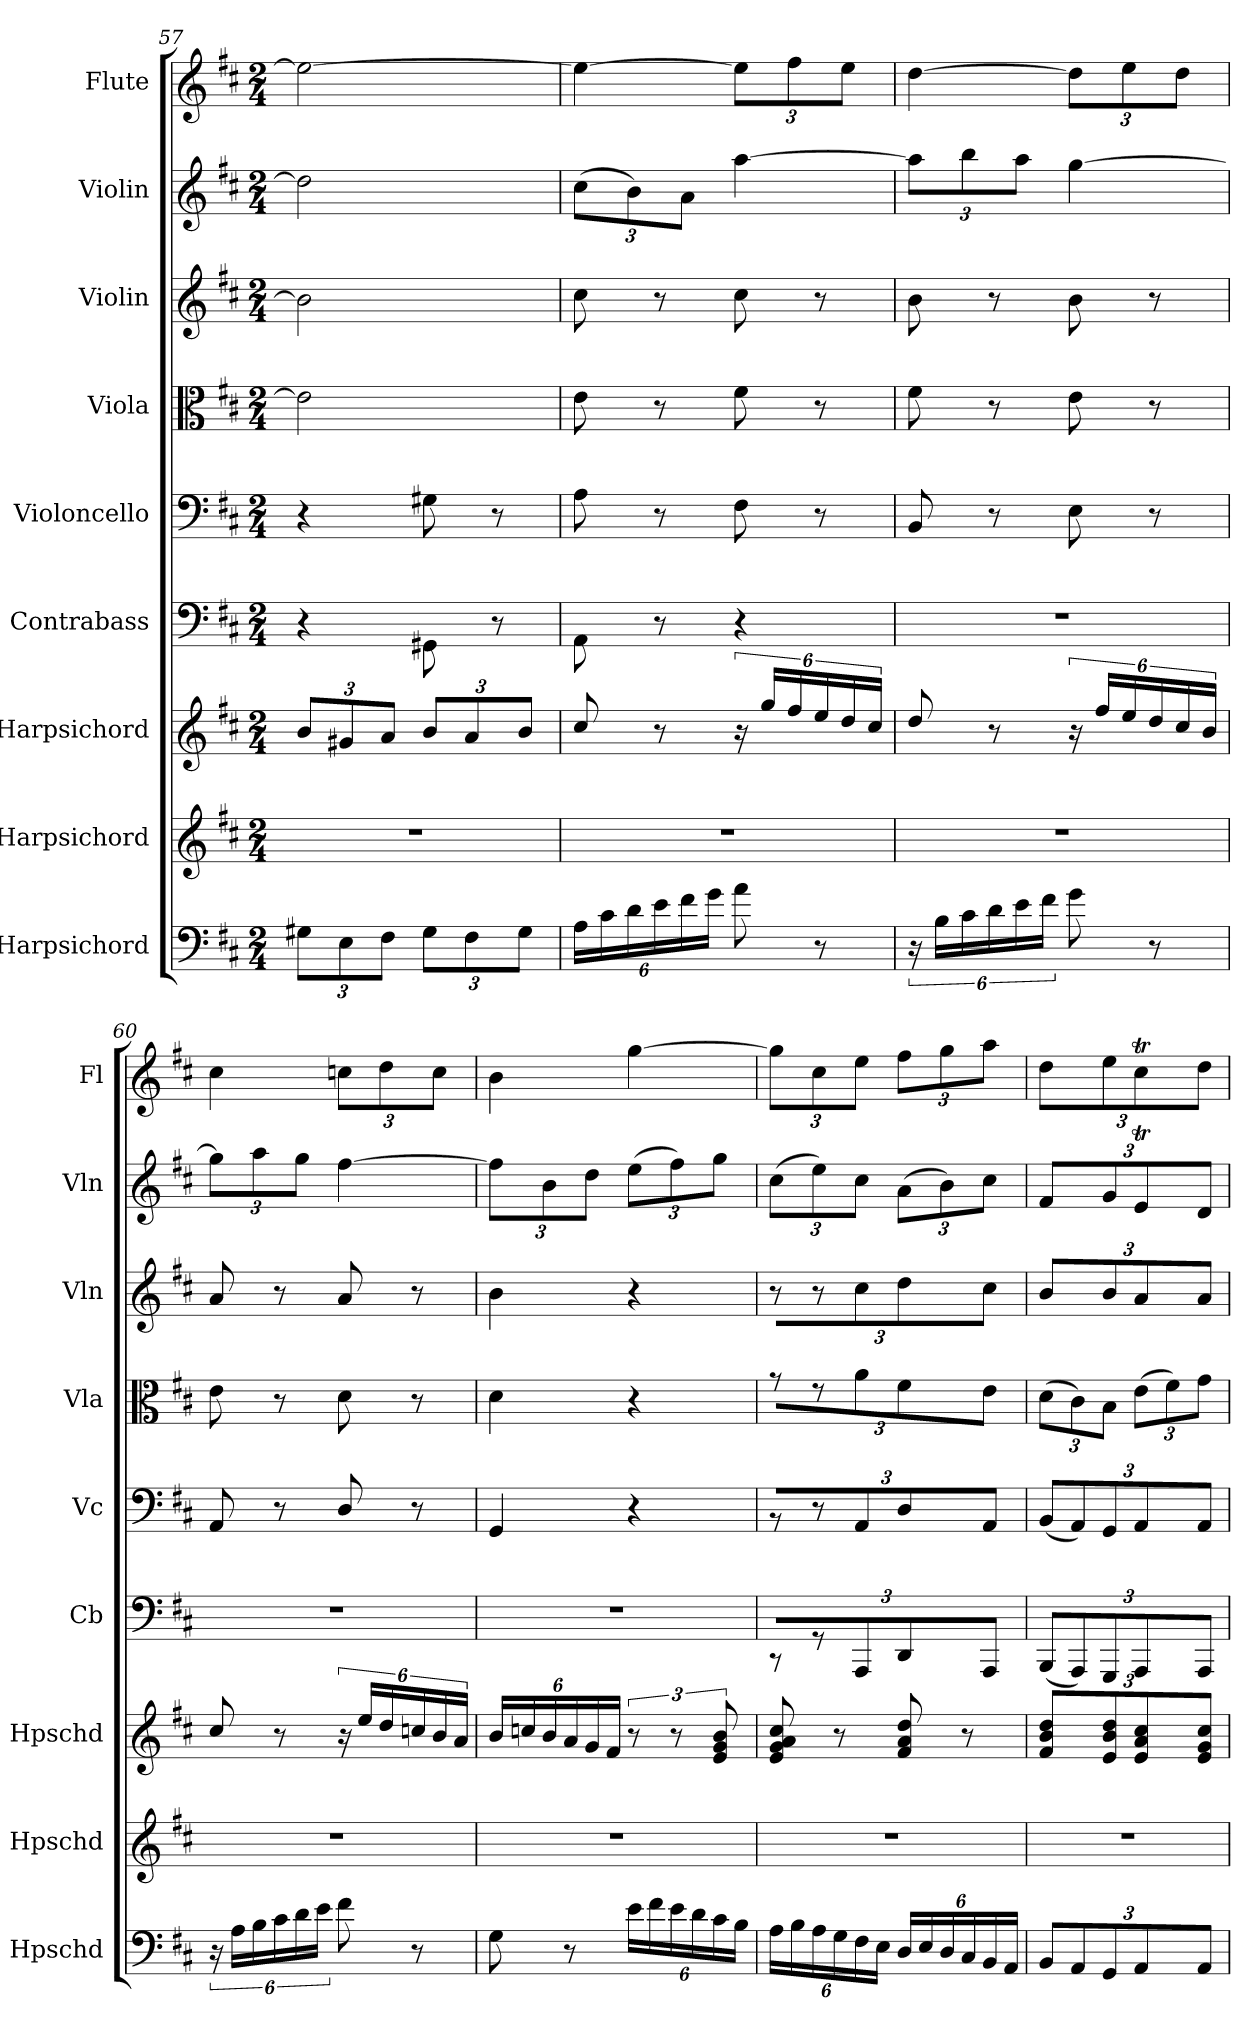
**kern	**kern	**kern	**kern	**kern	**kern	**kern	**kern	**kern
*part9	*part8	*part7	*part6	*part5	*part4	*part3	*part2	*part1
*staff9	*staff8	*staff7	*staff6	*staff5	*staff4	*staff3	*staff2	*staff1
*I"Harpsichord	*I"Harpsichord	*I"Harpsichord	*I"Contrabass	*I"Violoncello	*I"Viola	*I"Violin	*I"Violin	*I"Flute
*I'Hpschd	*I'Hpschd	*I'Hpschd	*I'Cb	*I'Vc	*I'Vla	*I'Vln	*I'Vln	*I'Fl
*clefF4	*clefG2	*clefG2	*clefF4	*clefF4	*clefC3	*clefG2	*clefG2	*clefG2
*k[f#c#]	*k[f#c#]	*k[f#c#]	*k[f#c#]	*k[f#c#]	*k[f#c#]	*k[f#c#]	*k[f#c#]	*k[f#c#]
*D:	*D:	*D:	*D:	*D:	*D:	*D:	*D:	*D:
*M2/4	*M2/4	*M2/4	*M2/4	*M2/4	*M2/4	*M2/4	*M2/4	*M2/4
=57	=57	=57	=57	=57	=57	=57	=57	=57
12G#X\L	2r	12b/L	4r	4r	2e\]	2b\]	2dd\]	2ee\_
12E\	.	12g#X/	.	.	.	.	.	.
12F#\J	.	12a/J	.	.	.	.	.	.
12G#\L	.	12b/L	8GG#X\	8G#X\	.	.	.	.
12F#\	.	12a/	.	.	.	.	.	.
.	.	.	8r	8r	.	.	.	.
12G#\J	.	12b/J	.	.	.	.	.	.
=58	=58	=58	=58	=58	=58	=58	=58	=58
24A\LL	2r	8cc#/	8AA\	8A\	8e\	8cc#\	(12cc#\L	4ee\_
24c#\	.	.	.	.	.	.	.	.
24d\	.	.	.	.	.	.	12b\)	.
24e\	.	8r	8r	8r	8r	8r	.	.
24f#\	.	.	.	.	.	.	12a\J	.
24g\JJ	.	.	.	.	.	.	.	.
8a\	.	24r	4r	8F#\	8f#\	8cc#\	[4aa\	12ee\L]
.	.	24gg/LL	.	.	.	.	.	.
.	.	24ff#/	.	.	.	.	.	12ff#\
8r	.	24ee/	.	8r	8r	8r	.	.
.	.	24dd/	.	.	.	.	.	12ee\J
.	.	24cc#/JJ	.	.	.	.	.	.
=59	=59	=59	=59	=59	=59	=59	=59	=59
24r	2r	8dd/	2r	8BB/	8f#\	8b\	12aa\L]	[4dd\
24B\LL	.	.	.	.	.	.	.	.
24c#\	.	.	.	.	.	.	12bb\	.
24d\	.	8r	.	8r	8r	8r	.	.
24e\	.	.	.	.	.	.	12aa\J	.
24f#\JJ	.	.	.	.	.	.	.	.
8g\	.	24r	.	8E\	8e\	8b\	[4gg\	12dd\L]
.	.	24ff#/LL	.	.	.	.	.	.
.	.	24ee/	.	.	.	.	.	12ee\
8r	.	24dd/	.	8r	8r	8r	.	.
.	.	24cc#/	.	.	.	.	.	12dd\J
.	.	24b/JJ	.	.	.	.	.	.
=60	=60	=60	=60	=60	=60	=60	=60	=60
24r	2r	8cc#/	2r	8AA/	8e\	8a/	12gg\L]	4cc#\
24A\LL	.	.	.	.	.	.	.	.
24B\	.	.	.	.	.	.	12aa\	.
24c#\	.	8r	.	8r	8r	8r	.	.
24d\	.	.	.	.	.	.	12gg\J	.
24e\JJ	.	.	.	.	.	.	.	.
8f#\	.	24r	.	8D/	8d\	8a/	[4ff#\	12ccn\L
.	.	24ee/LL	.	.	.	.	.	.
.	.	24dd/	.	.	.	.	.	12dd\
8r	.	24ccn/	.	8r	8r	8r	.	.
.	.	24b/	.	.	.	.	.	12cc\J
.	.	24a/JJ	.	.	.	.	.	.
=61	=61	=61	=61	=61	=61	=61	=61	=61
8G\	2r	24b/LL	2r	4GG/	4d\	4b\	12ff#\L]	4b\
.	.	24ccn/	.	.	.	.	.	.
.	.	24b/	.	.	.	.	12b\	.
8r	.	24a/	.	.	.	.	.	.
.	.	24g/	.	.	.	.	12dd\J	.
.	.	24f#/JJ	.	.	.	.	.	.
24e\LL	.	12r	.	4r	4r	4r	(12ee\L	[4gg\
24f#\	.	.	.	.	.	.	.	.
24e\	.	12r	.	.	.	.	12ff#\)	.
24d\	.	.	.	.	.	.	.	.
24c#\	.	12e/ 12g/ 12b/	.	.	.	.	12gg\J	.
24B\JJ	.	.	.	.	.	.	.	.
=62	=62	=62	=62	=62	=62	=62	=62	=62
24A\LL	2r	8e/ 8g/ 8a/ 8cc#/	12r	12r	12r	12r	(12cc#\L	12gg\L]
24B\	.	.	.	.	.	.	.	.
24A\	.	.	12r	12r	12r	12r	12ee\)	12cc#\
24G\	.	8r	.	.	.	.	.	.
24F#\	.	.	12AAA/	12AA/	12a\	12cc#\	12cc#\J	12ee\J
24E\JJ	.	.	.	.	.	.	.	.
24D/LL	.	8f#/ 8a/ 8dd/	6DD/	6D/	6f#\	6dd\	(12a\L	12ff#\L
24E/	.	.	.	.	.	.	.	.
24D/	.	.	.	.	.	.	12b\)	12gg\
24C#/	.	8r	.	.	.	.	.	.
24BB/	.	.	12AAA/J	12AA/J	12e\J	12cc#\J	12cc#\J	12aa\J
24AA/JJ	.	.	.	.	.	.	.	.
=63	=63	=63	=63	=63	=63	=63	=63	=63
12BB/L	2r	6f#/ 6b/ 6dd/	(12BBB/L	(12BB/L	(12d\L	6b\	6f#/	6dd\
12AA/	.	.	12AAA/)	12AA/)	12c#\)	.	.	.
12GG/J	.	12e/ 12b/ 12dd/J	12GGG/J	12GG/J	12B\J	12b\J	12g/J	12ee\J
6AA/	.	6e/ 6a/ 6cc#/	6AAA/	6AA/	(12e\L	6a/	6eT/	6cc#t\
.	.	.	.	.	12f#\)	.	.	.
12AA/J	.	12e/ 12g/ 12cc#/J	12AAA/J	12AA/J	12g\J	12a/J	12d/J	12dd\J
=	=	=	=	=	=	=	=	=
*-	*-	*-	*-	*-	*-	*-	*-	*-
